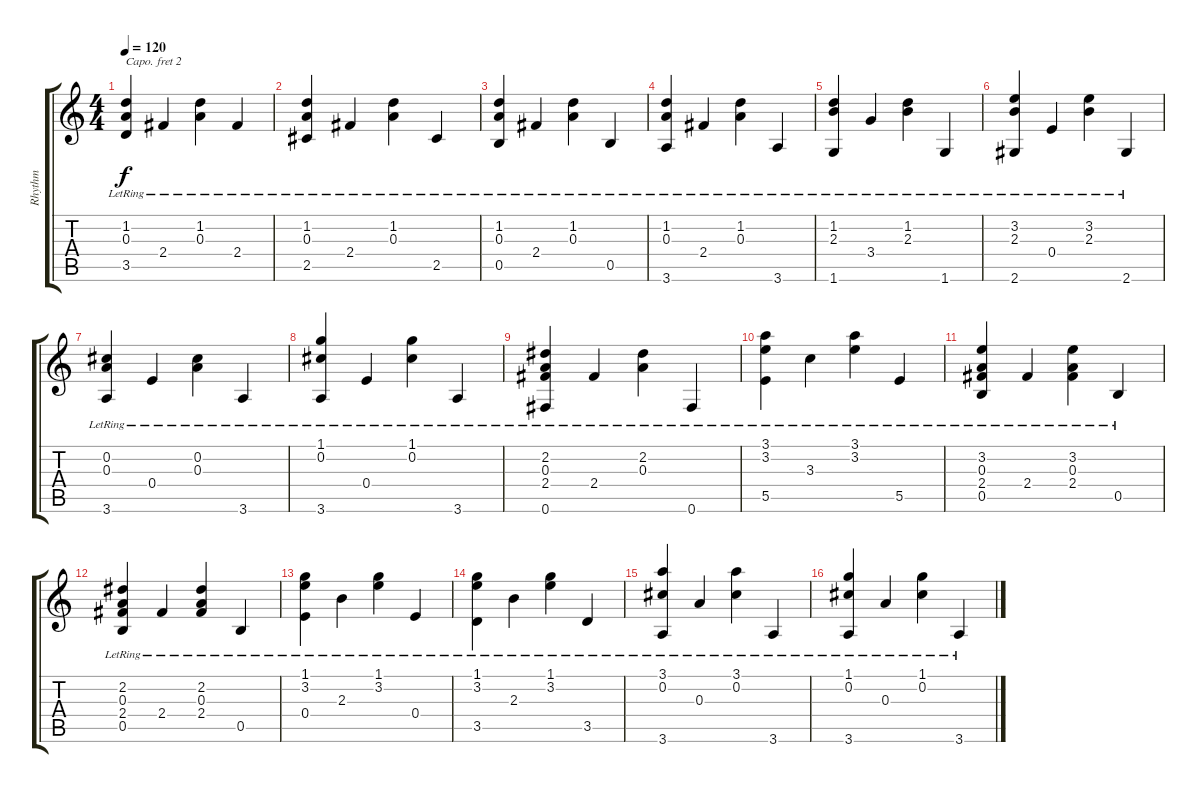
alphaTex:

\track ("Rhythm" "Rhythm") {instrument acousticguitarsteel}
\staff {score tabs}
\capo 2
\tuning (E4 B3 G3 D3 A2 E2) {hide}
\ts (4 4)
\tempo 120
\clef g2
\ks c
(1.2{lr} 0.3{lr} 3.5{lr}).4{dy f instrument acousticguitarsteel} 2.4{lr}.4 (1.2{lr} 0.3{lr}).4 2.4{lr}.4 |
(1.2{lr} 0.3{lr} 2.5{lr}).4 2.4{lr}.4 (1.2{lr} 0.3{lr}).4 2.5{lr}.4 |
(1.2{lr} 0.3{lr} 0.5{lr}).4 2.4{lr}.4 (1.2{lr} 0.3{lr}).4 0.5{lr}.4 |
(1.2{lr} 0.3{lr} 3.6{lr}).4 2.4{lr}.4 (1.2{lr} 0.3{lr}).4 3.6{lr}.4 |
(1.2{lr} 2.3{lr} 1.6{lr}).4 3.4{lr}.4 (1.2{lr} 2.3{lr}).4 1.6{lr}.4 |
(3.2{lr} 2.3{lr} 2.6{lr}).4 0.4{lr}.4 (3.2{lr} 2.3{lr}).4 2.6{lr}.4 |
(0.2{lr} 0.3{lr} 3.6{lr}).4 0.4{lr}.4 (0.2{lr} 0.3{lr}).4 3.6{lr}.4 |
(1.1{lr} 0.2{lr} 3.6{lr}).4 0.4{lr}.4 (1.1{lr} 0.2{lr}).4 3.6{lr}.4 |
(2.2{lr} 0.3{lr} 2.4{lr} 0.6{lr}).4 2.4{lr}.4 (2.2{lr} 0.3{lr}).4 0.6{lr}.4 |
(3.1{lr} 3.2{lr} 5.5{lr}).4 3.3{lr}.4 (3.1{lr} 3.2{lr}).4 5.5{lr}.4 |
(3.2{lr} 0.3{lr} 2.4 0.5{lr}).4 2.4{lr}.4 (3.2{lr} 0.3{lr} 2.4).4 0.5{lr}.4 |
(2.2{lr} 0.3{lr} 2.4 0.5{lr}).4 2.4{lr}.4 (2.2{lr} 0.3{lr} 2.4).4 0.5{lr}.4 |
(1.1{lr} 3.2{lr} 0.4{lr}).4 2.3{lr}.4 (1.1{lr} 3.2{lr}).4 0.4{lr}.4 |
(1.1{lr} 3.2{lr} 3.5{lr}).4 2.3{lr}.4 (1.1{lr} 3.2{lr}).4 3.5{lr}.4 |
(3.1{lr} 0.2{lr} 3.6{lr}).4 0.3{lr}.4 (3.1{lr} 0.2{lr}).4 3.6{lr}.4 |
(1.1{lr} 0.2{lr} 3.6{lr}).4 0.3{lr}.4 (1.1{lr} 0.2{lr}).4 3.6{lr}.4
